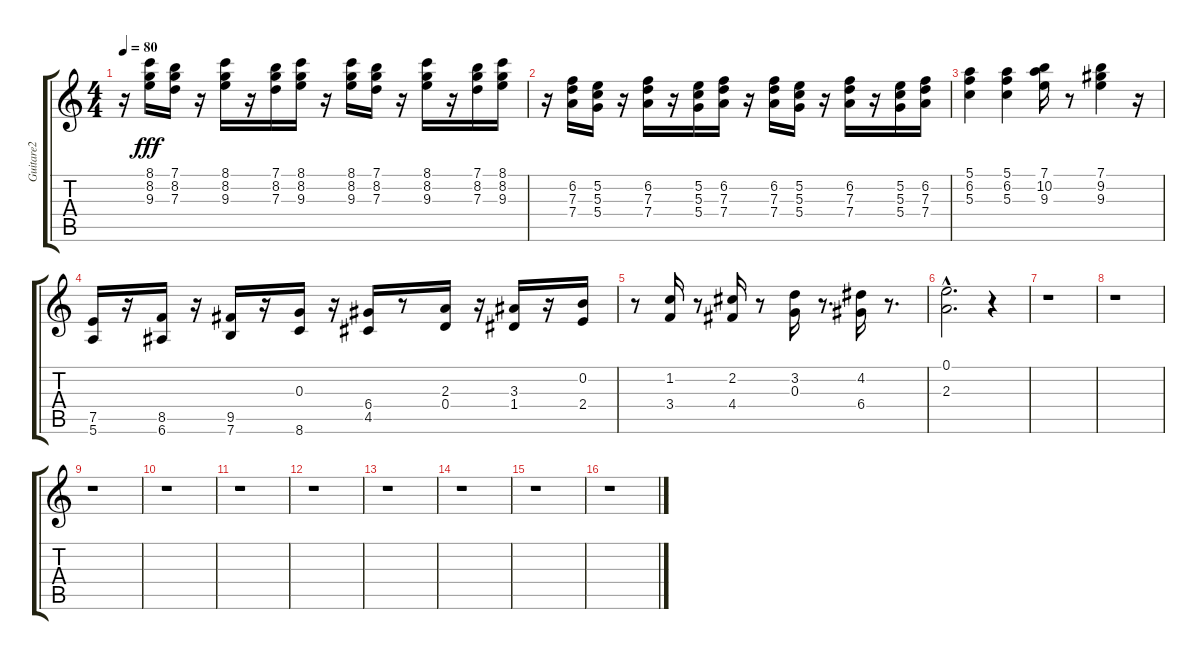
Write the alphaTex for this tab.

\track ("Guitare2" "Guitare2") {instrument electricguitarclean}
\staff {score tabs}
\tuning (E4 B3 G3 D3 A2 E2) {hide}
\ts (4 4)
\tempo 80
\clef g2
\ks c
r.16{dy fff} (8.1 8.2 9.3).16 (7.1 8.2 7.3).16 r.16 (8.1 8.2 9.3).16 r.16 (7.1 8.2 7.3).16 (8.1 8.2 9.3).16 r.16 (8.1 8.2 9.3).16 (7.1 8.2 7.3).16 r.16 (8.1 8.2 9.3).16 r.16 (7.1 8.2 7.3).16 (8.1 8.2 9.3).16 |
r.16 (6.2 7.3 7.4).16 (5.2 5.3 5.4).16 r.16 (6.2 7.3 7.4).16 r.16 (5.2 5.3 5.4).16 (6.2 7.3 7.4).16 r.16 (6.2 7.3 7.4).16 (5.2 5.3 5.4).16 r.16 (6.2 7.3 7.4).16 r.16 (5.2 5.3 5.4).16 (6.2 7.3 7.4).16 |
(5.1 6.2 5.3).4 (5.1 6.2 5.3).4 (7.1 10.2 9.3).16 r.8 (7.1 9.2 9.3).4 r.16 |
(7.5 5.6).16 r.16 (8.5 6.6).16 r.16 (9.5 7.6).16 r.16 (0.3 8.6).16 r.16 (6.4 4.5).16 r.8 (2.3 0.4).16 r.16 (3.3 1.4).16 r.16 (0.2 2.4).16 |
r.8 (1.2 3.4).16 r.8 (2.2 4.4).16 r.8 (3.2 0.3).16 r.8{d} (4.2 6.4).16 r.8{d} |
(0.1{hac} 2.3{hac}).2{d} r.4 |
r.1 |
r.1 |
r.1 |
r.1 |
r.1 |
r.1 |
r.1 |
r.1 |
r.1 |
r.1
